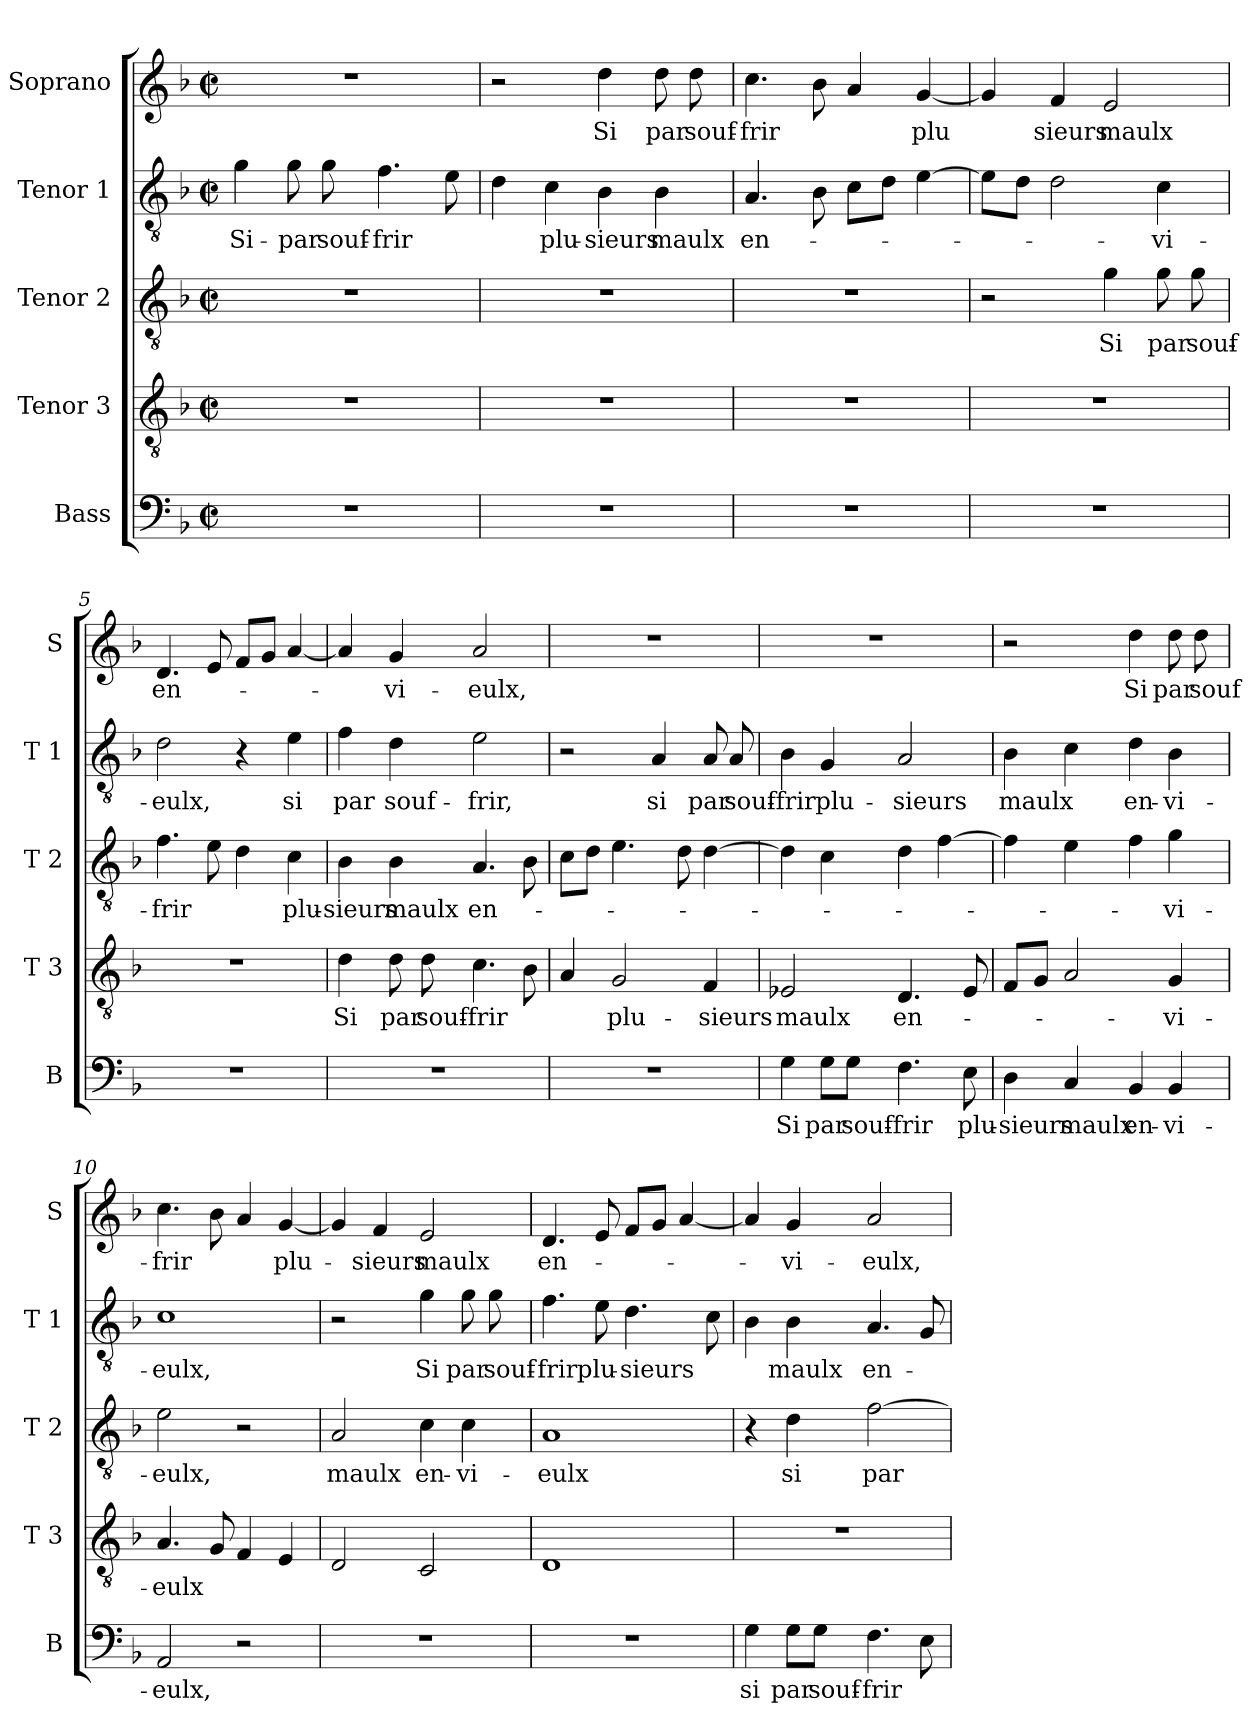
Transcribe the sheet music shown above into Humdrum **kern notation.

**kern	**text	**kern	**text	**kern	**text	**kern	**text	**kern	**text
*part5	*part5	*part4	*part4	*part3	*part3	*part2	*part2	*part1	*part1
*staff5	*staff5	*staff4	*staff4	*staff3	*staff3	*staff2	*staff2	*staff1	*staff1
*I"Bass	*	*I"Tenor 3	*	*I"Tenor 2	*	*I"Tenor 1	*	*I"Soprano	*
*I'B	*	*I'T 3	*	*I'T 2	*	*I'T 1	*	*I'S	*
*clefF4	*	*clefGv2	*	*clefGv2	*	*clefGv2	*	*clefG2	*
*k[b-]	*	*k[b-]	*	*k[b-]	*	*k[b-]	*	*k[b-]	*
*F:	*	*F:	*	*F:	*	*F:	*	*F:	*
*M2/2	*	*M2/2	*	*M2/2	*	*M2/2	*	*M2/2	*
*met(c|)	*	*met(c|)	*	*met(c|)	*	*met(c|)	*	*met(c|)	*
=1	=1	=1	=1	=1	=1	=1	=1	=1	=1
1r	.	1r	.	1r	.	4g\	Si-	1r	.
.	.	.	.	.	.	8g\	-par	.	.
.	.	.	.	.	.	8g\	souf-	.	.
.	.	.	.	.	.	4.f\	-frir	.	.
.	.	.	.	.	.	8e\	.	.	.
=2	=2	=2	=2	=2	=2	=2	=2	=2	=2
1r	.	1r	.	1r	.	4d\	.	2r	.
.	.	.	.	.	.	4c\	plu-	.	.
.	.	.	.	.	.	4B-\	-sieurs	4dd\	Si
.	.	.	.	.	.	4B-\	maulx	8dd\	par
.	.	.	.	.	.	.	.	8dd\	souf-
=3	=3	=3	=3	=3	=3	=3	=3	=3	=3
1r	.	1r	.	1r	.	4.A/	en-	4.cc\	-frir
.	.	.	.	.	.	8B-\	.	8b-\	.
.	.	.	.	.	.	8c\L	.	4a/	.
.	.	.	.	.	.	8d\J	.	.	.
.	.	.	.	.	.	[4e\	.	[4g/	plu
=4	=4	=4	=4	=4	=4	=4	=4	=4	=4
1r	.	1r	.	2r	.	8e\L]	.	4g/]	.
.	.	.	.	.	.	8d\J	.	.	.
.	.	.	.	.	.	2d\	.	4f/	sieurs
.	.	.	.	4g\	Si	.	.	2e/	maulx
.	.	.	.	8g\	par	4c\	-vi-	.	.
.	.	.	.	8g\	souf-	.	.	.	.
=5	=5	=5	=5	=5	=5	=5	=5	=5	=5
1r	.	1r	.	4.f\	-frir	2d\	-eulx,	4.d/	en-
.	.	.	.	8e\	.	.	.	8e/	.
.	.	.	.	4d\	.	4r	.	8f/L	.
.	.	.	.	.	.	.	.	8g/J	.
.	.	.	.	4c\	plu-	4e\	si	[4a/	.
!!LO:LB:g=z
=6	=6	=6	=6	=6	=6	=6	=6	=6	=6
1r	.	4d\	Si	4B-\	-sieurs	4f\	par	4a/]	.
.	.	8d\	par	4B-\	maulx	4d\	souf-	4g/	-vi-
.	.	8d\	souf-	.	.	.	.	.	.
.	.	4.c\	-frir	4.A/	en-	2e\	-frir,	2a/	-eulx,
.	.	8B-\	.	8B-\	.	.	.	.	.
=7	=7	=7	=7	=7	=7	=7	=7	=7	=7
1r	.	4A/	.	8c\L	.	2r	.	1r	.
.	.	.	.	8d\J	.	.	.	.	.
.	.	2G/	plu-	4.e\	.	.	.	.	.
.	.	.	.	.	.	4A/	si	.	.
.	.	.	.	8d\	.	.	.	.	.
.	.	4F/	-sieurs	[4d\	.	8A/	par	.	.
.	.	.	.	.	.	8A/	souf-	.	.
=8	=8	=8	=8	=8	=8	=8	=8	=8	=8
4G\	Si	2E-X/	maulx	4d\]	.	4B-\	-frir	1r	.
8G\L	par	.	.	4c\	.	4G/	plu-	.	.
8G\J	souf-	.	.	.	.	.	.	.	.
4.F\	-frir	4.D/	en-	4d\	.	2A/	-sieurs	.	.
.	.	.	.	[4f\	.	.	.	.	.
8E\	plu-	8E-/	.	.	.	.	.	.	.
=9	=9	=9	=9	=9	=9	=9	=9	=9	=9
4D\	-sieurs	8F/L	.	4f\]	.	4B-\	maulx	2r	.
.	.	8G/J	.	.	.	.	.	.	.
4C/	maulx	2A/	.	4e\	.	4c\	.	.	.
4BB-/	en-	.	.	4f\	.	4d\	en-	4dd\	Si
4BB-/	-vi-	4G/	-vi-	4g\	-vi-	4B-\	-vi-	8dd\	par
.	.	.	.	.	.	.	.	8dd\	souf-
=10	=10	=10	=10	=10	=10	=10	=10	=10	=10
2AA/	-eulx,	4.A/	-eulx	2e\	-eulx,	1c	-eulx,	4.cc\	-frir
.	.	8G/	.	.	.	.	.	8b-\	.
2r	.	4F/	.	2r	.	.	.	4a/	.
.	.	4E/	.	.	.	.	.	[4g/	plu-
!!LO:PB:g=z
=11	=11	=11	=11	=11	=11	=11	=11	=11	=11
1r	.	2D/	.	2A/	maulx	2r	.	4g/]	.
.	.	.	.	.	.	.	.	4f/	-sieurs
.	.	2C/	.	4c\	en-	4g\	Si	2e/	maulx
.	.	.	.	4c\	-vi-	8g\	par	.	.
.	.	.	.	.	.	8g\	souf-	.	.
=12	=12	=12	=12	=12	=12	=12	=12	=12	=12
1r	.	1D	.	1A	-eulx	4.f\	-frir	4.d/	en-
.	.	.	.	.	.	8e\	plu-	8e/	.
.	.	.	.	.	.	4.d\	-sieurs	8f/L	.
.	.	.	.	.	.	.	.	8g/J	.
.	.	.	.	.	.	.	.	[4a/	.
.	.	.	.	.	.	8c\	.	.	.
=13	=13	=13	=13	=13	=13	=13	=13	=13	=13
4G\	si	1r	.	4r	.	4B-\	.	4a/]	.
8G\L	par	.	.	4d\	si	4B-\	maulx	4g/	-vi-
8G\J	souf-	.	.	.	.	.	.	.	.
4.F\	-frir	.	.	[2f\	par	4.A/	en-	2a/	-eulx,
8E\	.	.	.	.	.	8G/	.	.	.
=	=	=	=	=	=	=	=	=	=
*-	*-	*-	*-	*-	*-	*-	*-	*-	*-
